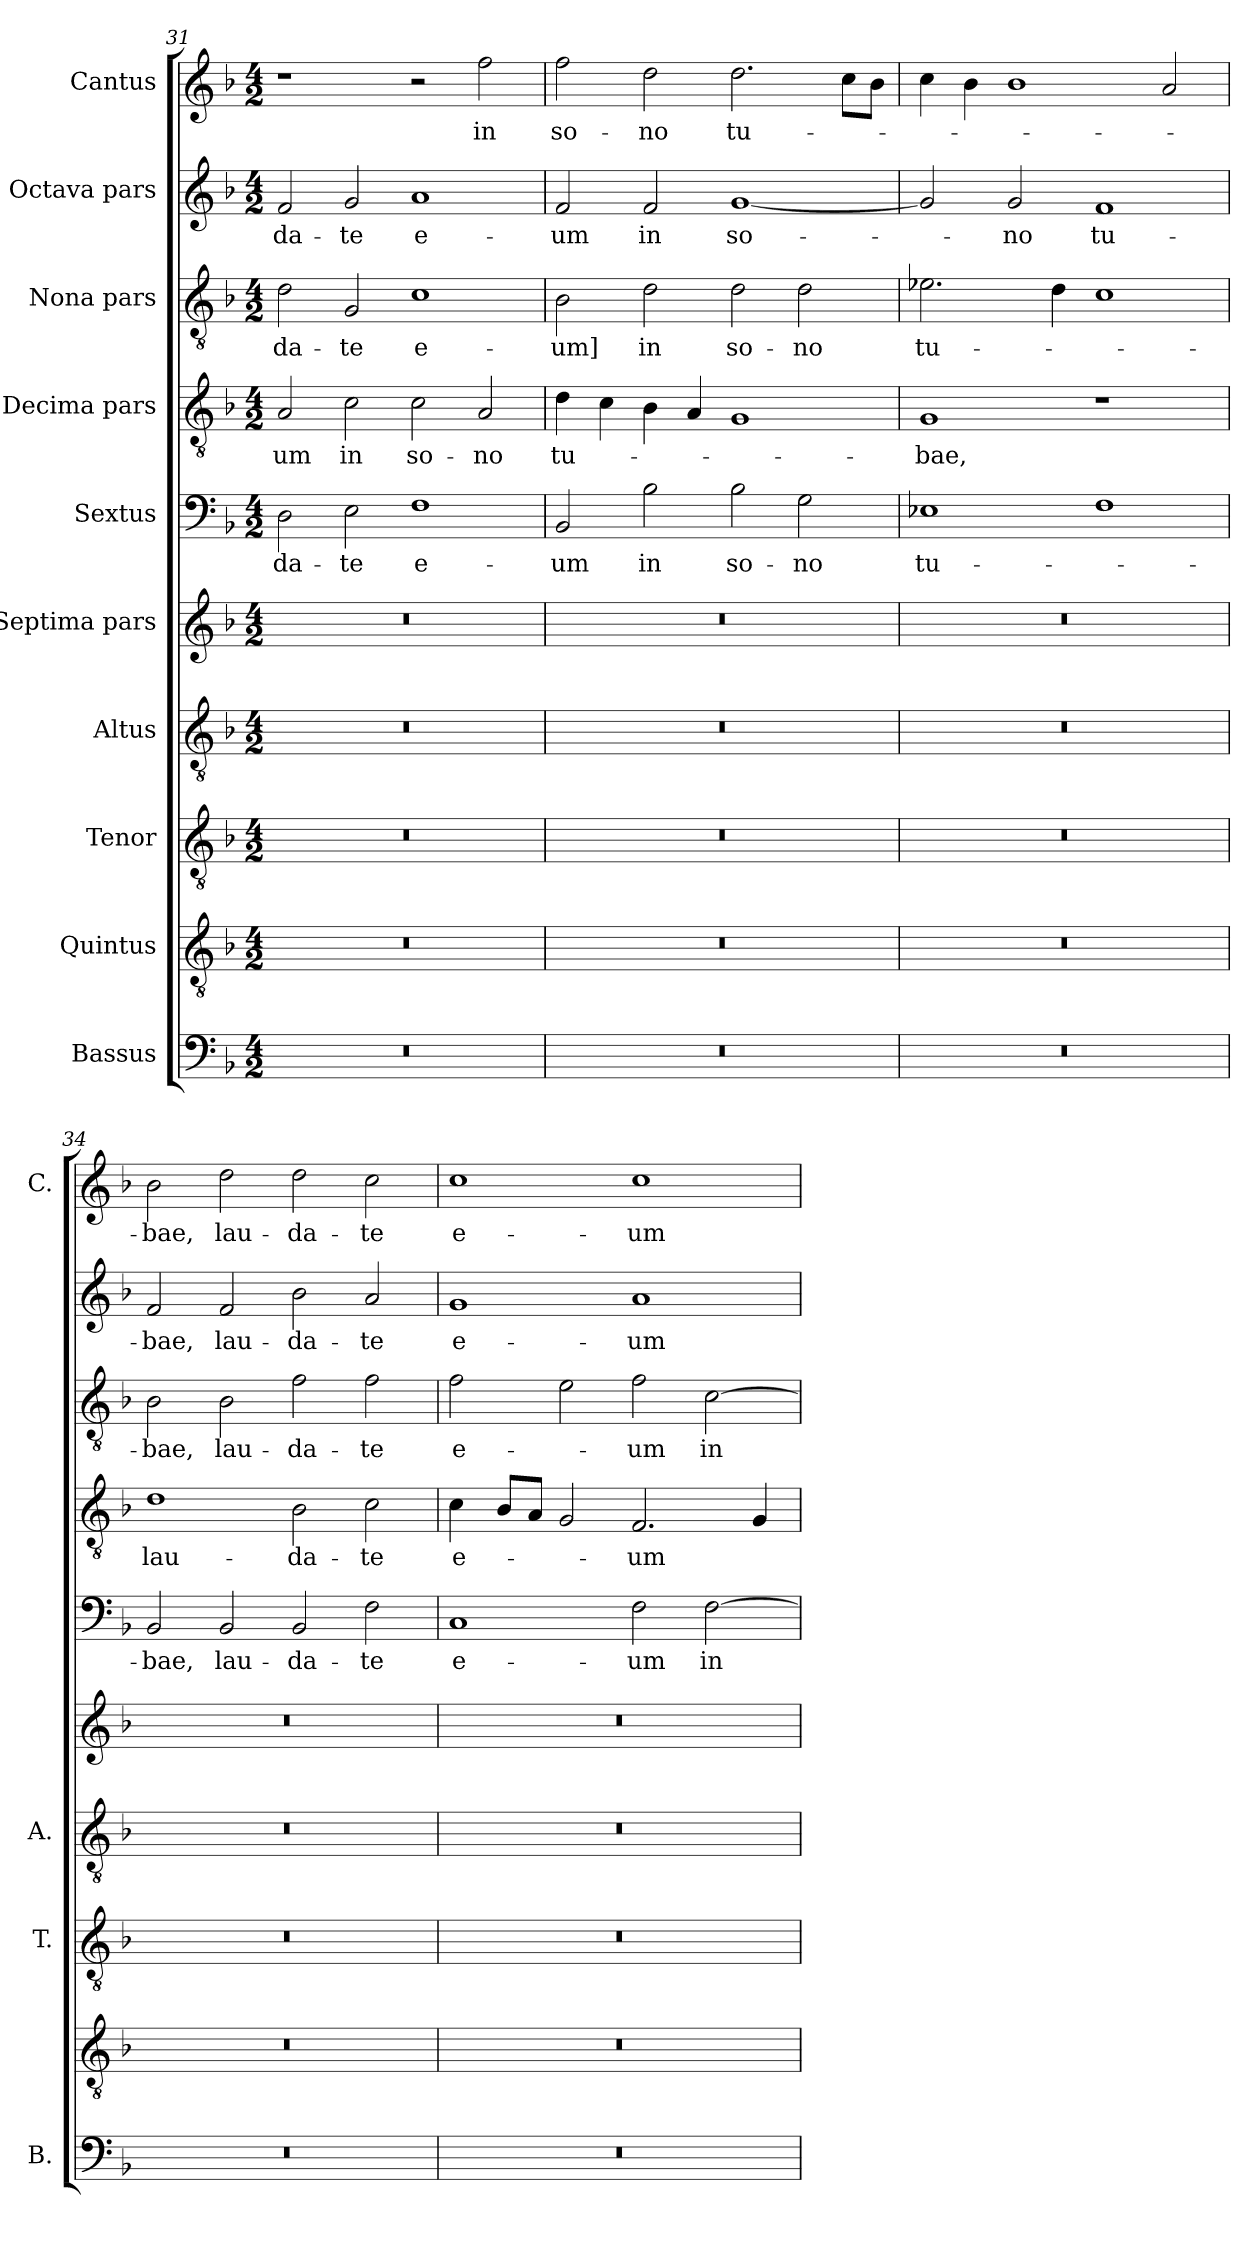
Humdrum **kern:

**kern	**kern	**kern	**kern	**kern	**kern	**text	**kern	**text	**kern	**text	**kern	**text	**kern	**text
*part10	*part9	*part8	*part7	*part6	*part5	*part5	*part4	*part4	*part3	*part3	*part2	*part2	*part1	*part1
*staff10	*staff9	*staff8	*staff7	*staff6	*staff5	*staff5	*staff4	*staff4	*staff3	*staff3	*staff2	*staff2	*staff1	*staff1
*I"Bassus	*I"Quintus	*I"Tenor	*I"Altus	*I"Septima pars	*I"Sextus	*	*I"Decima pars	*	*I"Nona pars	*	*I"Octava pars	*	*I"Cantus	*
*I'B.	*	*I'T.	*I'A.	*	*	*	*	*	*	*	*	*	*I'C.	*
!!LO:PB:g=z
*clefF4	*clefGv2	*clefGv2	*clefGv2	*clefG2	*clefF4	*	*clefGv2	*	*clefGv2	*	*clefG2	*	*clefG2	*
*	*ITrd7c12	*ITrd7c12	*ITrd7c12	*	*	*	*ITrd7c12	*	*ITrd7c12	*	*	*	*	*
*k[b-]	*k[b-]	*k[b-]	*k[b-]	*k[b-]	*k[b-]	*	*k[b-]	*	*k[b-]	*	*k[b-]	*	*k[b-]	*
*d:	*d:	*d:	*d:	*d:	*d:	*	*d:	*	*d:	*	*d:	*	*d:	*
*M4/2	*M4/2	*M4/2	*M4/2	*M4/2	*M4/2	*	*M4/2	*	*M4/2	*	*M4/2	*	*M4/2	*
=31	=31	=31	=31	=31	=31	=31	=31	=31	=31	=31	=31	=31	=31	=31
!LO:N:vis=1	!LO:N:vis=1	!LO:N:vis=1	!LO:N:vis=1	!LO:N:vis=1	!	!LO:LY:b	!	!LO:LY:b	!	!LO:LY:b	!	!LO:LY:b	!	!
0r	0r	0r	0r	0r	2D\	-da-	2AA/	-um	2D\	-da-	2f/	-da-	1r	.
!	!	!	!	!	!	!LO:LY:b	!	!LO:LY:b	!	!LO:LY:b	!	!LO:LY:b	!	!
.	.	.	.	.	2E\	-te	2C\	in	2GG/	-te	2g/	-te	.	.
!	!	!	!	!	!	!LO:LY:b	!	!LO:LY:b	!	!LO:LY:b	!	!LO:LY:b	!	!
.	.	.	.	.	1F	e-	2C\	so-	1C	e-	1a	e-	2r	.
!	!	!	!	!	!	!	!	!LO:LY:b	!	!	!	!	!	!LO:LY:b
.	.	.	.	.	.	.	2AA/	-no	.	.	.	.	2ff\	in
=32	=32	=32	=32	=32	=32	=32	=32	=32	=32	=32	=32	=32	=32	=32
!LO:N:vis=1	!LO:N:vis=1	!LO:N:vis=1	!LO:N:vis=1	!LO:N:vis=1	!	!LO:LY:b	!	!LO:LY:b	!	!LO:LY:b	!	!LO:LY:b	!	!LO:LY:b
0r	0r	0r	0r	0r	2BB-/	-um	4D\	tu-	2BB-\	-um]	2f/	-um	2ff\	so-
.	.	.	.	.	.	.	4C\	.	.	.	.	.	.	.
!	!	!	!	!	!	!LO:LY:b	!	!	!	!LO:LY:b	!	!LO:LY:b	!	!LO:LY:b
.	.	.	.	.	2B-\	in	4BB-\	.	2D\	in	2f/	in	2dd\	-no
.	.	.	.	.	.	.	4AA/	.	.	.	.	.	.	.
!	!	!	!	!	!	!LO:LY:b	!	!	!	!LO:LY:b	!	!LO:LY:b	!	!LO:LY:b
.	.	.	.	.	2B-\	so-	1GG	.	2D\	so-	[<1g	so-	2.dd\	tu-
!	!	!	!	!	!	!LO:LY:b	!	!	!	!LO:LY:b	!	!	!	!
.	.	.	.	.	2G\	-no	.	.	2D\	-no	.	.	.	.
.	.	.	.	.	.	.	.	.	.	.	.	.	8cc\L	.
.	.	.	.	.	.	.	.	.	.	.	.	.	8b-\J	.
=33	=33	=33	=33	=33	=33	=33	=33	=33	=33	=33	=33	=33	=33	=33
!LO:N:vis=1	!LO:N:vis=1	!LO:N:vis=1	!LO:N:vis=1	!LO:N:vis=1	!	!LO:LY:b	!	!LO:LY:b	!	!LO:LY:b	!	!	!	!
0r	0r	0r	0r	0r	1E-X	tu-	1GG	-bae,	2.E-X\	tu-	2g/]	.	4cc\	.
.	.	.	.	.	.	.	.	.	.	.	.	.	4b-\	.
!	!	!	!	!	!	!	!	!	!	!	!	!LO:LY:b	!	!
.	.	.	.	.	.	.	.	.	.	.	2g/	-no	1b-	.
.	.	.	.	.	.	.	.	.	4D\	.	.	.	.	.
!	!	!	!	!	!	!	!	!	!	!	!	!LO:LY:b	!	!
.	.	.	.	.	1F	.	1r	.	1C	.	1f	tu-	.	.
.	.	.	.	.	.	.	.	.	.	.	.	.	2a/	.
=34	=34	=34	=34	=34	=34	=34	=34	=34	=34	=34	=34	=34	=34	=34
!LO:N:vis=1	!LO:N:vis=1	!LO:N:vis=1	!LO:N:vis=1	!LO:N:vis=1	!	!LO:LY:b	!	!LO:LY:b	!	!LO:LY:b	!	!LO:LY:b	!	!LO:LY:b
0r	0r	0r	0r	0r	2BB-/	-bae,	1D	lau-	2BB-\	-bae,	2f/	-bae,	2b-\	-bae,
!	!	!	!	!	!	!LO:LY:b	!	!	!	!LO:LY:b	!	!LO:LY:b	!	!LO:LY:b
.	.	.	.	.	2BB-/	lau-	.	.	2BB-\	lau-	2f/	lau-	2dd\	lau-
!	!	!	!	!	!	!LO:LY:b	!	!LO:LY:b	!	!LO:LY:b	!	!LO:LY:b	!	!LO:LY:b
.	.	.	.	.	2BB-/	-da-	2BB-\	-da-	2F\	-da-	2b-\	-da-	2dd\	-da-
!	!	!	!	!	!	!LO:LY:b	!	!LO:LY:b	!	!LO:LY:b	!	!LO:LY:b	!	!LO:LY:b
.	.	.	.	.	2F\	-te	2C\	-te	2F\	-te	2a/	-te	2cc\	-te
=35	=35	=35	=35	=35	=35	=35	=35	=35	=35	=35	=35	=35	=35	=35
!LO:N:vis=1	!LO:N:vis=1	!LO:N:vis=1	!LO:N:vis=1	!LO:N:vis=1	!	!LO:LY:b	!	!LO:LY:b	!	!LO:LY:b	!	!LO:LY:b	!	!LO:LY:b
0r	0r	0r	0r	0r	1C	e-	4C\	e-	2F\	e-	1g	e-	1cc	e-
.	.	.	.	.	.	.	8BB-/L	.	.	.	.	.	.	.
.	.	.	.	.	.	.	8AA/J	.	.	.	.	.	.	.
.	.	.	.	.	.	.	2GG/	.	2E\	.	.	.	.	.
!	!	!	!	!	!	!LO:LY:b	!	!LO:LY:b	!	!LO:LY:b	!	!LO:LY:b	!	!LO:LY:b
.	.	.	.	.	2F\	-um	2.FF/	-um	2F\	-um	1a	-um	1cc	-um
!	!	!	!	!	!	!LO:LY:b	!	!	!	!LO:LY:b	!	!	!	!
.	.	.	.	.	[>2F\	in	.	.	[>2C\	in	.	.	.	.
.	.	.	.	.	.	.	4GG/	.	.	.	.	.	.	.
=	=	=	=	=	=	=	=	=	=	=	=	=	=	=
*-	*-	*-	*-	*-	*-	*-	*-	*-	*-	*-	*-	*-	*-	*-
